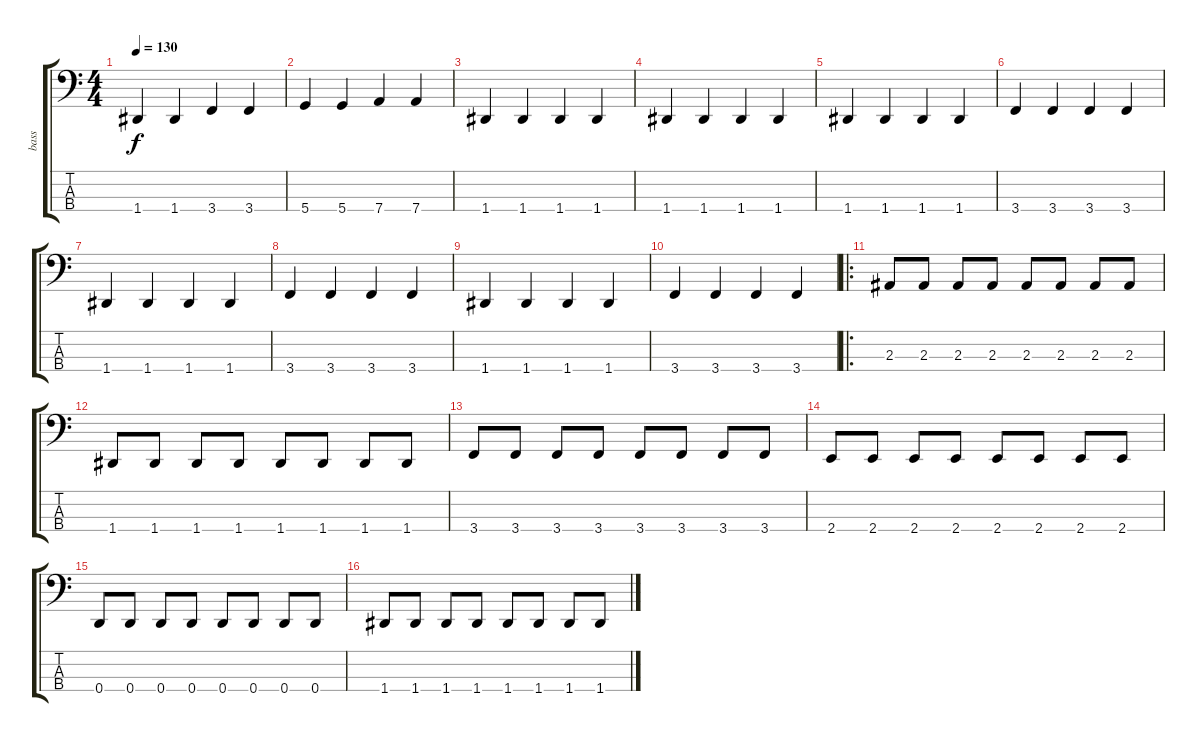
\track ("bass" "bass") {instrument electricbassfinger}
\staff {score tabs}
\tuning (Gb2 Db2 Ab1 D1) {hide}
\ts (4 4)
\tempo 130
\clef f4
\ks c
1.4.4{dy f instrument electricbassfinger} 1.4.4 3.4.4 3.4.4 |
5.4.4 5.4.4 7.4.4 7.4.4 |
1.4.4 1.4.4 1.4.4 1.4.4 |
1.4.4 1.4.4 1.4.4 1.4.4 |
1.4.4 1.4.4 1.4.4 1.4.4 |
3.4.4 3.4.4 3.4.4 3.4.4 |
1.4.4 1.4.4 1.4.4 1.4.4 |
3.4.4 3.4.4 3.4.4 3.4.4 |
1.4.4 1.4.4 1.4.4 1.4.4 |
3.4.4 3.4.4 3.4.4 3.4.4 |
\ro
2.3.8 2.3.8 2.3.8 2.3.8 2.3.8 2.3.8 2.3.8 2.3.8 |
1.4.8 1.4.8 1.4.8 1.4.8 1.4.8 1.4.8 1.4.8 1.4.8 |
3.4.8 3.4.8 3.4.8 3.4.8 3.4.8 3.4.8 3.4.8 3.4.8 |
2.4.8 2.4.8 2.4.8 2.4.8 2.4.8 2.4.8 2.4.8 2.4.8 |
0.4.8 0.4.8 0.4.8 0.4.8 0.4.8 0.4.8 0.4.8 0.4.8 |
1.4.8 1.4.8 1.4.8 1.4.8 1.4.8 1.4.8 1.4.8 1.4.8
